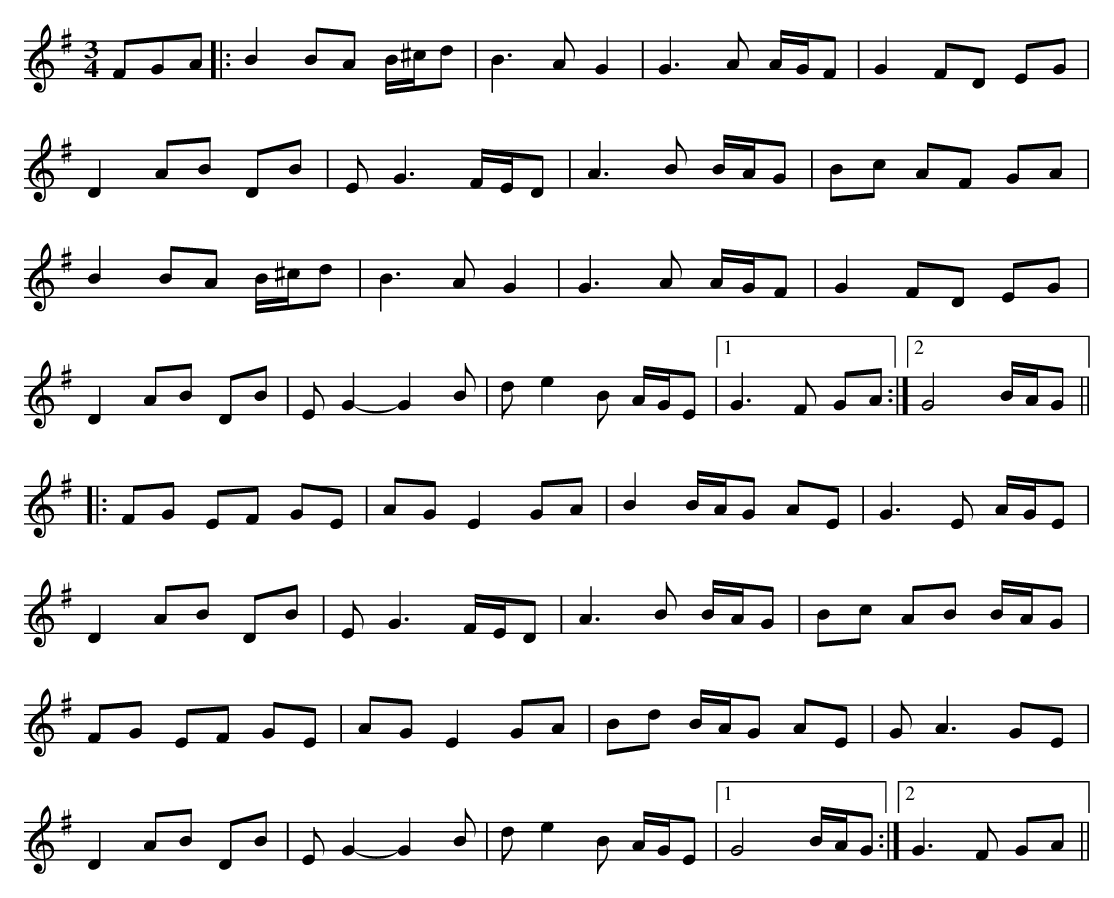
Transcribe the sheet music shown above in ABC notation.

X:1
M:3/4
K:G
FGA|:B2BA B/^c/d|B3AG2|G3 A A/G/F|G2FD EG|
D2 AB DB|EG3 F/E/D|A3 B B/A/G|Bc AF GA|
B2BA B/^c/d|B3AG2|G3 A A/G/F|G2FD EG|
D2 AB DB|E G2-G2B|de2B A/G/E|1 G3 F GA:|2 G4 B/A/G||
|:FG EF GE|AG E2GA|B2B/A/G AE|G3 E A/G/E|
D2AB DB|EG3 F/E/D|A3 B B/A/G|Bc AB B/A/G|
FG EF GE|AG E2 GA|Bd B/A/G AE|GA3GE|
D2 AB DB|EG2-G2B|de2B A/G/E|1 G4 B/A/G:|2 G3 F GA||
